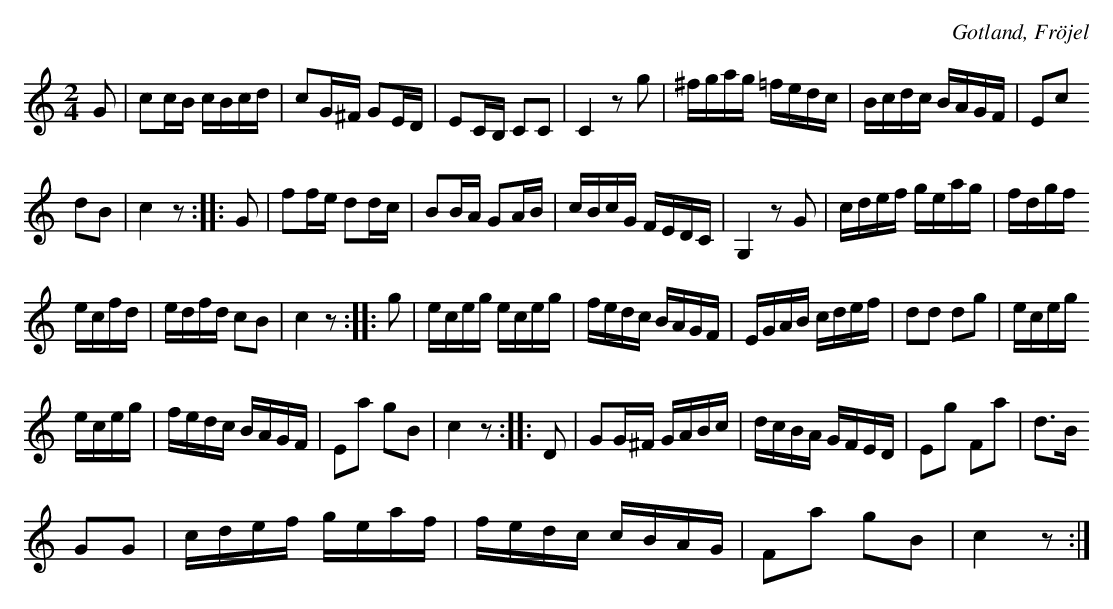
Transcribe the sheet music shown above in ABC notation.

X:1
T:
O:Gotland, Fr\"ojel
M:2/4
L:1/16
K:C
G2|c2cB cBcd|c2G^F G2ED|E2CB, C2C2|C4 z2 g2|^fgag =fedc|Bcdc BAGF|E2c2
d2B2|c4 z2::G2|f2fe d2dc|B2BA G2AB|cBcG FEDC|G,4 z2 G2|cdef geag|fdgf
ecfd|edfd c2B2|c4 z2::g2|eceg eceg|fedc BAGF|EGAB cdef|d2d2 d2g2|eceg
eceg|fedc BAGF|E2a2 g2B2|c4 z2::D2|G2G^F GABc|dcBA GFED|E2g2 F2a2|d3B
G2G2|cdef geaf|fedc cBAG|F2a2 g2B2|c4 z2:|
